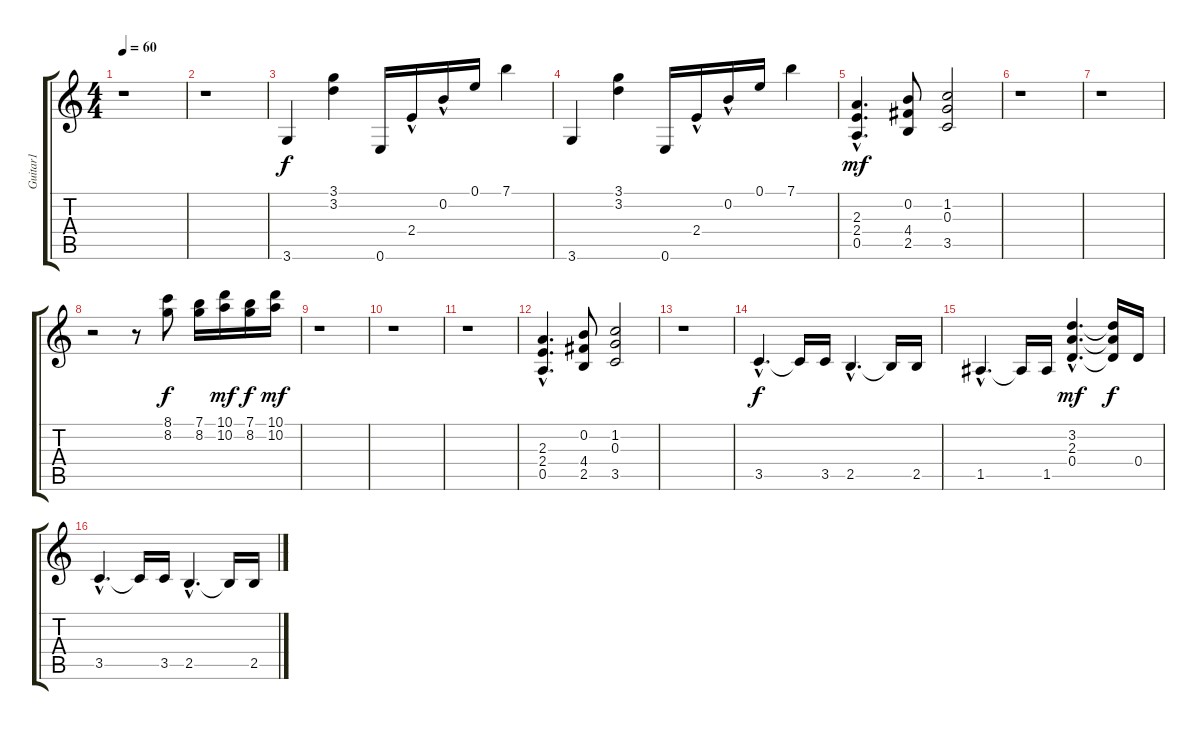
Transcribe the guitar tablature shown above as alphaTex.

\track ("Guitar1" "Guitar1") {instrument distortionguitar}
\staff {score tabs}
\tuning (E4 B3 G3 D3 A2 E2) {hide}
\ts (4 4)
\tempo 60
\clef g2
\ks c
r.1{dy f instrument distortionguitar} |
r.1 |
3.6.4 (3.1 3.2).4 0.6.16 2.4{hac}.16 0.2{hac}.16 0.1.16 7.1.4 |
3.6.4 (3.1 3.2).4 0.6.16 2.4{hac}.16 0.2{hac}.16 0.1.16 7.1.4 |
(2.3{hac} 2.4{hac} 0.5{hac}).4{d dy mf} (0.2 4.4 2.5).8 (1.2 0.3 3.5).2 |
r.1 |
r.1 |
r.2 r.8 (8.1 8.2).8{dy f} (7.1 8.2).16 (10.1 10.2).16{dy mf} (7.1 8.2).16{dy f} (10.1 10.2).16{dy mf} |
r.1 |
r.1 |
r.1 |
(2.3{hac} 2.4{hac} 0.5{hac}).4{d} (0.2 4.4 2.5).8 (1.2 0.3 3.5).2 |
r.1 |
3.5{hac}.4{d dy f} 3.5{t}.16 3.5.16 2.5{hac}.4{d} 2.5{t}.16 2.5.16 |
1.5{hac}.4{d} 1.5{t}.16 1.5.16 (3.2{hac} 2.3{hac} 0.4{hac}).4{d dy mf} (3.2{t} 2.3{t} 0.4{t}).16{dy f} 0.4.16 |
3.5{hac}.4{d} 3.5{t}.16 3.5.16 2.5{hac}.4{d} 2.5{t}.16 2.5.16
